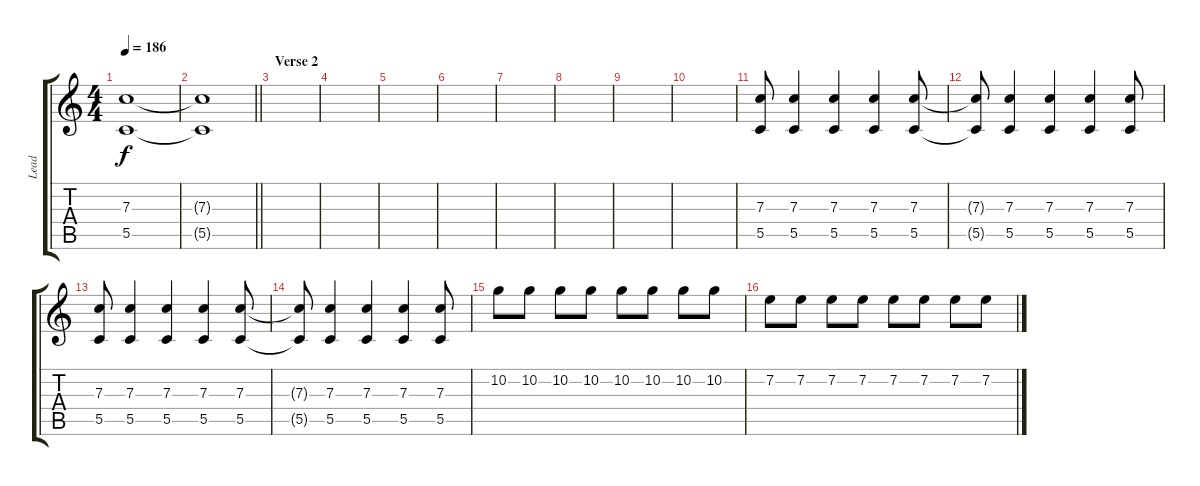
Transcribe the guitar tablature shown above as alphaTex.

\track ("Lead" "Lead") {instrument overdrivenguitar}
\staff {score tabs}
\tuning (D4 A3 F3 C3 G2 C2) {hide}
\ts (4 4)
\tempo 186
\clef g2
\ks c
(7.3 5.5).1{dy f} |
\barLineRight lightlight
(7.3{t} 5.5{t}).1 |
\section ("" "Verse 2")
|
|
|
|
|
|
|
|
(7.3 5.5).8 (7.3 5.5).4 (7.3 5.5).4 (7.3 5.5).4 (7.3 5.5).8 |
(7.3{t} 5.5{t}).8 (7.3 5.5).4 (7.3 5.5).4 (7.3 5.5).4 (7.3 5.5).8 |
(7.3 5.5).8 (7.3 5.5).4 (7.3 5.5).4 (7.3 5.5).4 (7.3 5.5).8 |
(7.3{t} 5.5{t}).8 (7.3 5.5).4 (7.3 5.5).4 (7.3 5.5).4 (7.3 5.5).8 |
10.2.8 10.2.8 10.2.8 10.2.8 10.2.8 10.2.8 10.2.8 10.2.8 |
7.2.8 7.2.8 7.2.8 7.2.8 7.2.8 7.2.8 7.2.8 7.2.8
